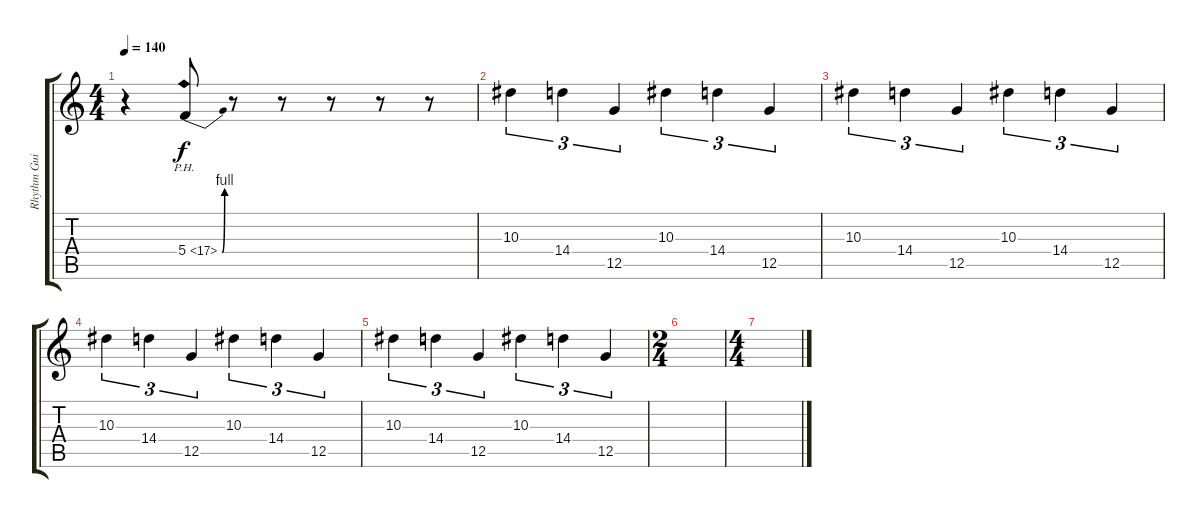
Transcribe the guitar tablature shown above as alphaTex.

\track ("Rhythm Guitar" "Rhythm Gui") {instrument distortionguitar}
\staff {score tabs}
\tuning (D4 A3 F3 C3 G2 C2) {hide}
\ts (4 4)
\tempo 140
\clef g2
\ks c
r.4{dy f} 5.4{be (bend 0 0 60 4) ph 12}.8 r.8 r.8 r.8 r.8 r.8 |
10.3.4{tu (3 2)} 14.4.4{tu (3 2)} 12.5.4{tu (3 2)} 10.3.4{tu (3 2)} 14.4.4{tu (3 2)} 12.5.4{tu (3 2)} |
10.3.4{tu (3 2)} 14.4.4{tu (3 2)} 12.5.4{tu (3 2)} 10.3.4{tu (3 2)} 14.4.4{tu (3 2)} 12.5.4{tu (3 2)} |
10.3.4{tu (3 2)} 14.4.4{tu (3 2)} 12.5.4{tu (3 2)} 10.3.4{tu (3 2)} 14.4.4{tu (3 2)} 12.5.4{tu (3 2)} |
10.3.4{tu (3 2)} 14.4.4{tu (3 2)} 12.5.4{tu (3 2)} 10.3.4{tu (3 2)} 14.4.4{tu (3 2)} 12.5.4{tu (3 2)} |
\ts (2 4)
|
\ts (4 4)
